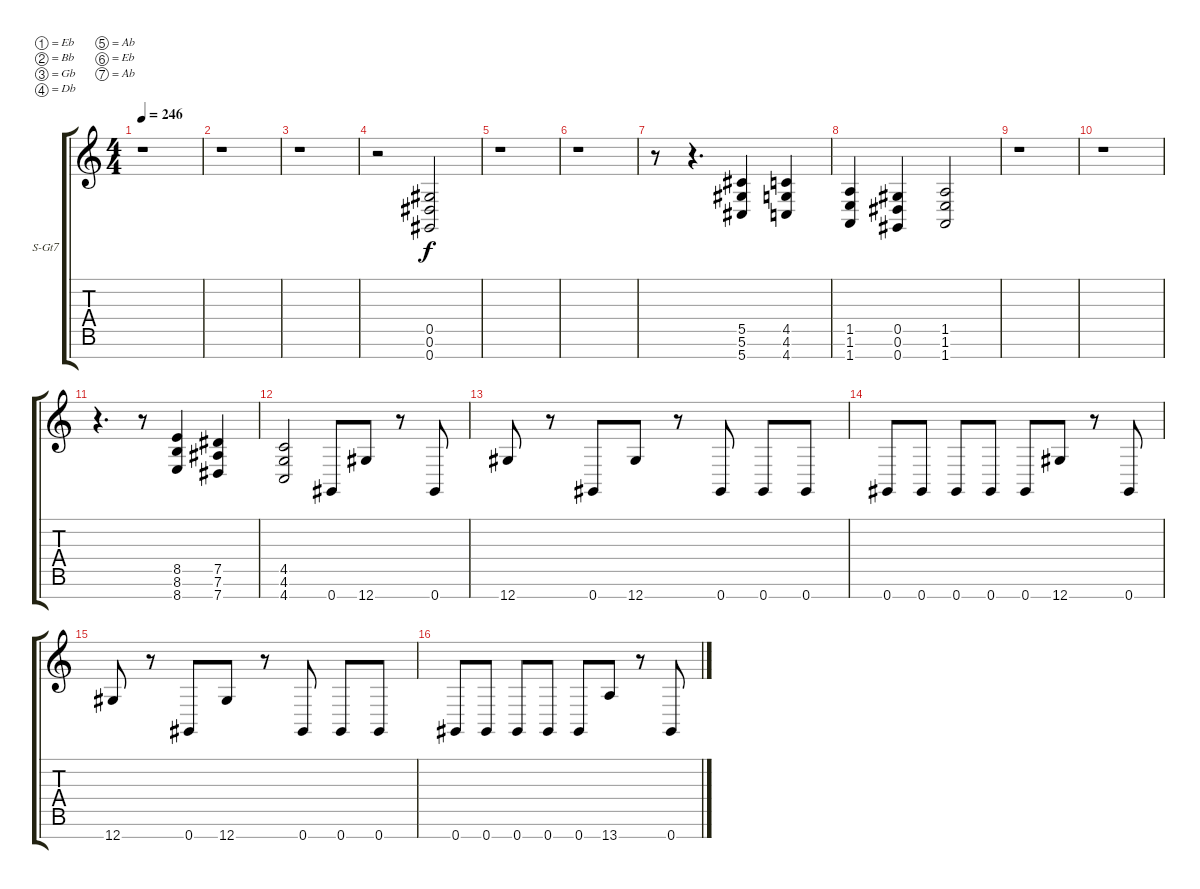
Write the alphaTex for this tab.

\bracketExtendMode groupsimilarinstruments
\firstSystemTrackNameOrientation horizontal
\otherSystemsTrackNameOrientation horizontal
\track ("Keys (MIDI)" "S-Gt7") {instrument acousticgrandpiano}
\staff {score tabs}
\tuning (Eb4 Bb3 Gb3 Db3 Ab2 Eb2 Ab1)
\displaytranspose 12
\ts (4 4)
\tempo 246
\clef g2
\ks c
r.1{dy f} |
r.1 |
r.1 |
r.2 (0.5 0.6 0.7).2 |
r.1 |
r.1 |
r.8 r.4{d} (5.5 5.6 5.7).4 (4.5 4.6 4.7).4 |
(1.5 1.6 1.7).4 (0.5 0.6 0.7).4 (1.5 1.6 1.7).2 |
r.1 |
r.1 |
r.4{d} r.8 (8.5 8.6 8.7).4 (7.5 7.6 7.7).4 |
(4.5 4.6 4.7).2 0.7.8 12.7.8 r.8 0.7.8 |
12.7.8 r.8 0.7.8 12.7.8 r.8 0.7.8 0.7.8 0.7.8 |
0.7.8 0.7.8 0.7.8 0.7.8 0.7.8 12.7.8 r.8 0.7.8 |
12.7.8 r.8 0.7.8 12.7.8 r.8 0.7.8 0.7.8 0.7.8 |
0.7.8 0.7.8 0.7.8 0.7.8 0.7.8 13.7.8 r.8 0.7.8
